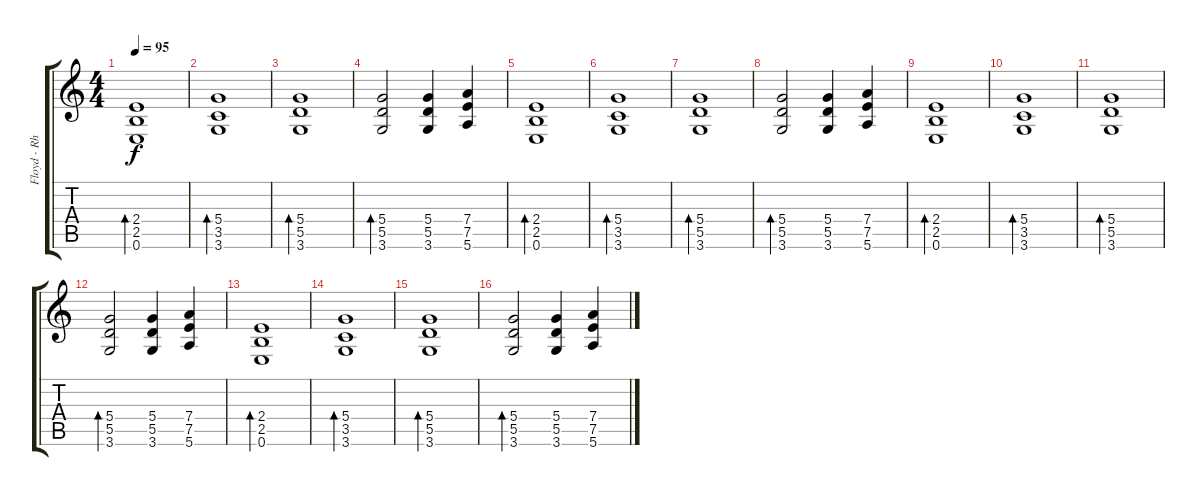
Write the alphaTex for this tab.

\track ("Floyd - Rhythm Guitar" "Floyd - Rh") {instrument distortionguitar}
\staff {score tabs}
\tuning (E4 B3 G3 D3 A2 E2) {hide}
\ts (4 4)
\tempo 95
\clef g2
\ks c
(2.4 2.5 0.6).1{bd 120 dy f volume 15} |
(5.4 3.5 3.6).1{bd 120} |
(5.4 5.5 3.6).1{bd 120} |
(5.4 5.5 3.6).2{bd 120} (5.4 5.5 3.6).4 (7.4 7.5 5.6).4 |
(2.4 2.5 0.6).1{bd 120} |
(5.4 3.5 3.6).1{bd 120} |
(5.4 5.5 3.6).1{bd 120} |
(5.4 5.5 3.6).2{bd 120} (5.4 5.5 3.6).4 (7.4 7.5 5.6).4 |
(2.4 2.5 0.6).1{bd 120} |
(5.4 3.5 3.6).1{bd 120} |
(5.4 5.5 3.6).1{bd 120} |
(5.4 5.5 3.6).2{bd 120} (5.4 5.5 3.6).4 (7.4 7.5 5.6).4 |
(2.4 2.5 0.6).1{bd 120} |
(5.4 3.5 3.6).1{bd 120} |
(5.4 5.5 3.6).1{bd 120} |
(5.4 5.5 3.6).2{bd 120} (5.4 5.5 3.6).4 (7.4 7.5 5.6).4
